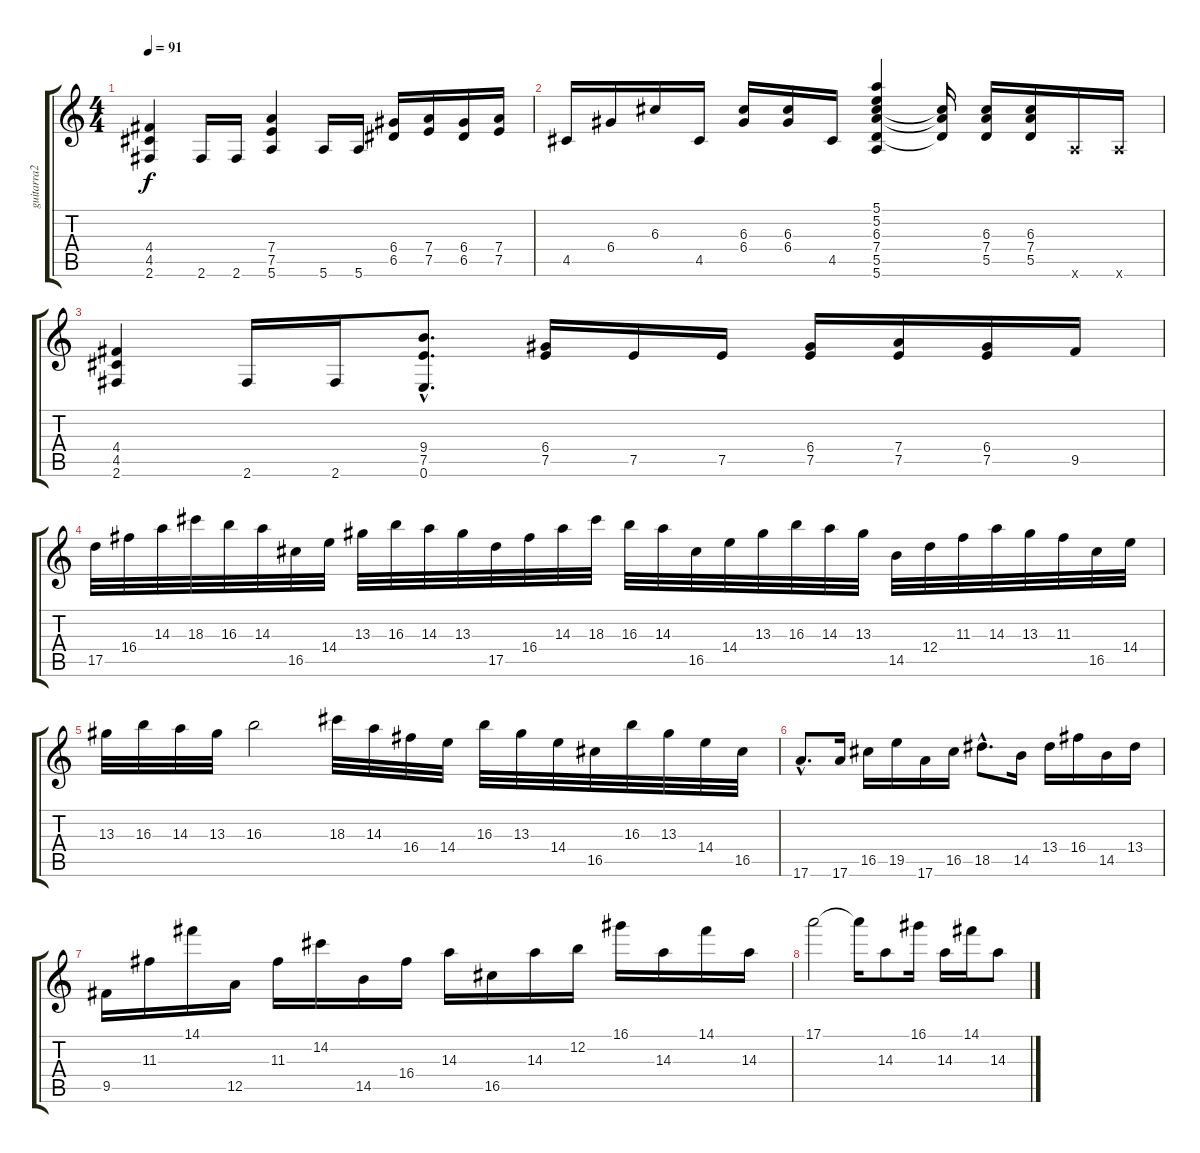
\track ("guitarra2" "guitarra2") {instrument distortionguitar}
\staff {score tabs}
\tuning (E4 B3 G3 D3 A2 E2) {hide}
\ts (4 4)
\tempo 91
\clef g2
\ks c
(4.4 4.5 2.6).4{dy f} 2.6.16 2.6.16 (7.4 7.5 5.6).4 5.6.16 5.6.16 (6.4 6.5).16 (7.4 7.5).16 (6.4 6.5).16 (7.4 7.5).16 |
4.5.16 6.4.16 6.3.16 4.5.16 (6.3 6.4).16 (6.3 6.4).16 4.5.16 (5.1 5.2 6.3 7.4 5.5 5.6).4 (6.3{t} 7.4{t} 5.5{t}).16 (6.3 7.4 5.5).16 (6.3 7.4 5.5).16 5.6{x}.16 5.6{x}.16 |
(4.4 4.5 2.6).4 2.6.16 2.6.16 (9.4{hac} 7.5{hac} 0.6{hac}).8{d} (6.4 7.5).16 7.5.16 7.5.16 (6.4 7.5).16 (7.4 7.5).16 (6.4 7.5).16 9.5.16 |
17.5.32 16.4.32 14.3.32 18.3.32 16.3.32 14.3.32 16.5.32 14.4.32 13.3.32 16.3.32 14.3.32 13.3.32 17.5.32 16.4.32 14.3.32 18.3.32 16.3.32 14.3.32 16.5.32 14.4.32 13.3.32 16.3.32 14.3.32 13.3.32 14.5.32 12.4.32 11.3.32 14.3.32 13.3.32 11.3.32 16.5.32 14.4.32 |
13.3.32 16.3.32 14.3.32 13.3.32 16.3.2 18.3.32 14.3.32 16.4.32 14.4.32 16.3.32 13.3.32 14.4.32 16.5.32 16.3.32 13.3.32 14.4.32 16.5.32 |
17.6{hac}.8{d} 17.6.16 16.5.16 19.5.16 17.6.16 16.5.16 18.5{hac}.8{d} 14.5.16 13.4.16 16.4.16 14.5.16 13.4.16 |
9.5.16 11.3.16 14.1.16 12.5.16 11.3.16 14.2.16 14.5.16 16.4.16 14.3.16 16.5.16 14.3.16 12.2.16 16.1.16 14.3.16 14.1.16 14.3.16 |
17.1.2 17.1{t}.16 14.3.8 16.1.16 14.3.16 14.1.16 14.3.8
